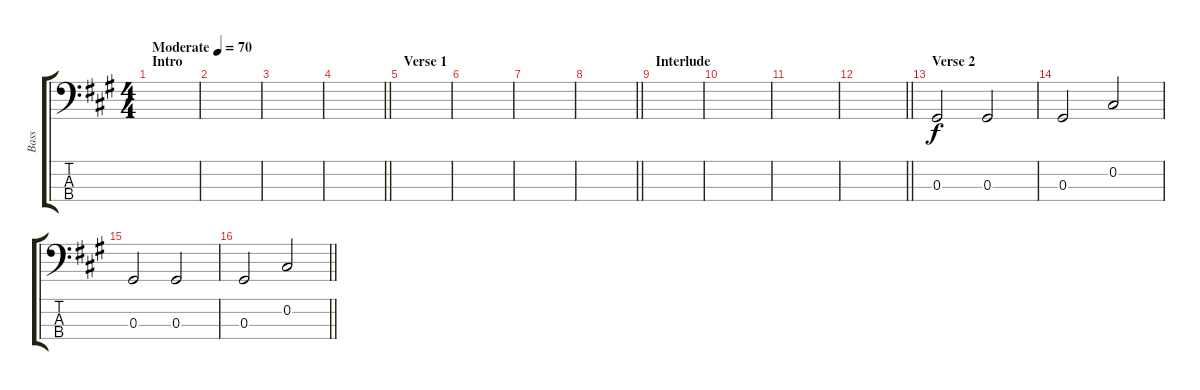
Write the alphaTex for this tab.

\track ("Bass" "Bass") {instrument electricbassfinger}
\staff {score tabs}
\tuning (Gb2 Db2 Ab1 Eb1) {hide}
\ts (4 4)
\section ("" "Intro")
\tempo (70 "Moderate")
\clef f4
\ks a
|
|
|
\barLineRight lightlight
|
\section ("" "Verse 1")
|
|
|
\barLineRight lightlight
|
\section ("" "Interlude")
|
|
|
\barLineRight lightlight
|
\section ("" "Verse 2")
0.3.2 0.3.2 |
0.3.2 0.2.2 |
0.3.2 0.3.2 |
\barLineRight lightlight
0.3.2 0.2.2
